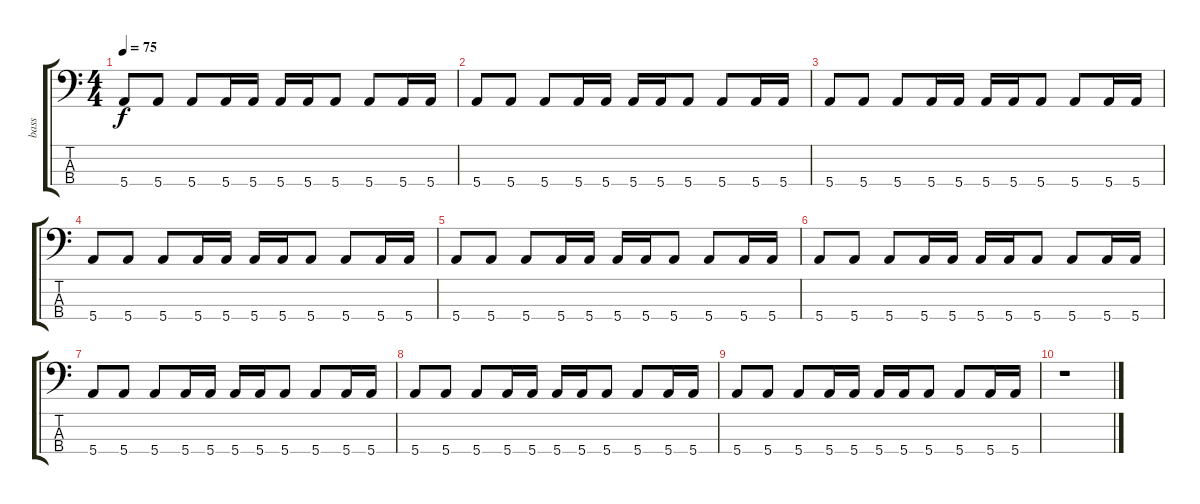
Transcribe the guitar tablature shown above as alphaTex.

\track ("bass" "bass") {instrument electricbassfinger}
\staff {score tabs}
\tuning (G2 D2 A1 E1) {hide}
\ts (4 4)
\tempo 75
\clef f4
\ks c
5.4.8{dy f} 5.4.8 5.4.8 5.4.16 5.4.16 5.4.16 5.4.16 5.4.8 5.4.8 5.4.16 5.4.16 |
5.4.8 5.4.8 5.4.8 5.4.16 5.4.16 5.4.16 5.4.16 5.4.8 5.4.8 5.4.16 5.4.16 |
5.4.8 5.4.8 5.4.8 5.4.16 5.4.16 5.4.16 5.4.16 5.4.8 5.4.8 5.4.16 5.4.16 |
5.4.8 5.4.8 5.4.8 5.4.16 5.4.16 5.4.16 5.4.16 5.4.8 5.4.8 5.4.16 5.4.16 |
5.4.8 5.4.8 5.4.8 5.4.16 5.4.16 5.4.16 5.4.16 5.4.8 5.4.8 5.4.16 5.4.16 |
5.4.8 5.4.8 5.4.8 5.4.16 5.4.16 5.4.16 5.4.16 5.4.8 5.4.8 5.4.16 5.4.16 |
5.4.8 5.4.8 5.4.8 5.4.16 5.4.16 5.4.16 5.4.16 5.4.8 5.4.8 5.4.16 5.4.16 |
5.4.8 5.4.8 5.4.8 5.4.16 5.4.16 5.4.16 5.4.16 5.4.8 5.4.8 5.4.16 5.4.16 |
5.4.8 5.4.8 5.4.8 5.4.16 5.4.16 5.4.16 5.4.16 5.4.8 5.4.8 5.4.16 5.4.16 |
r.1
